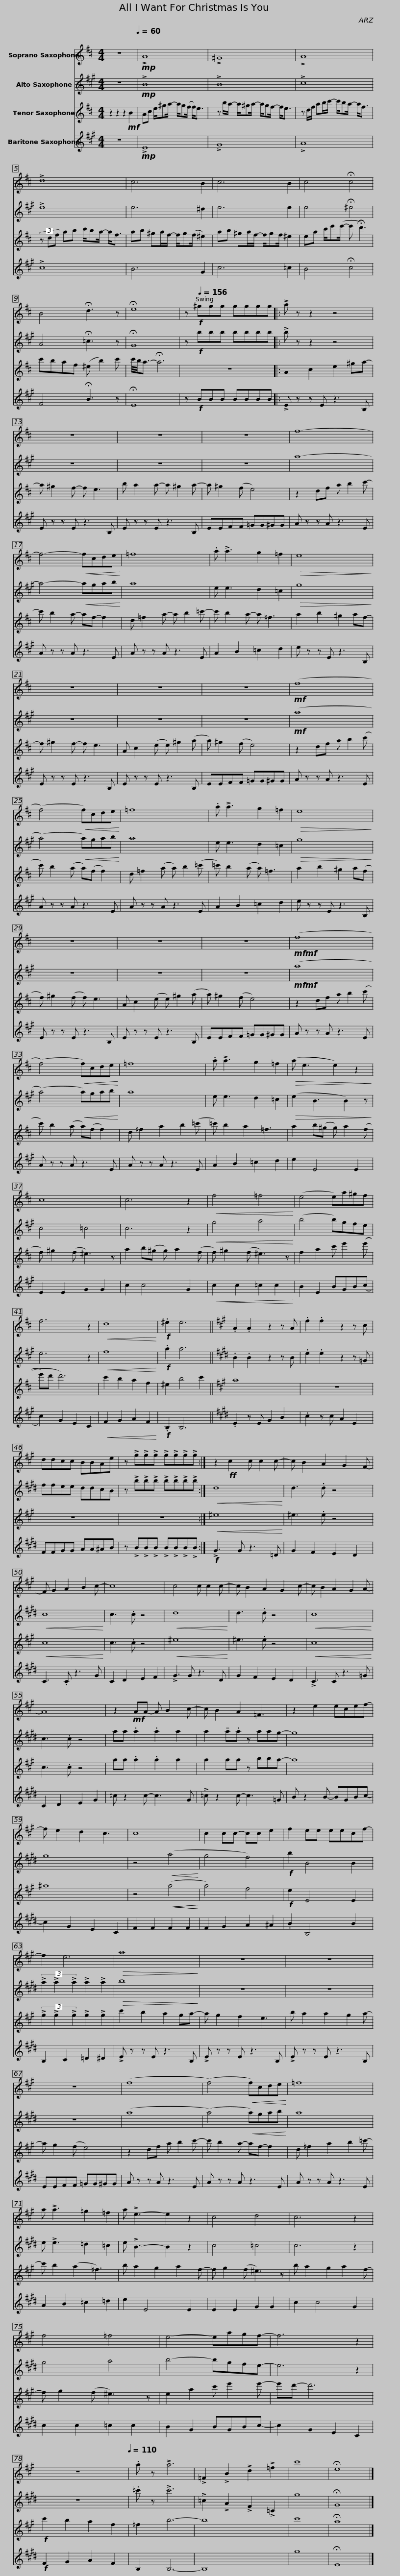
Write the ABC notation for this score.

X:1
%%score 1 2 3 4
L:1/8
M:4/4
I:linebreak $
K:none
V:1 treble transpose=-2
V:2 treble transpose=-9
V:3 treble transpose=-14
V:4 treble transpose=-21
V:1
[K:D] z8[Q:1/4=60] |!mp! !>!A8 | !>!^G8 |$ !>!A8 | !>!d8 | %5
 c6 B2 |$ c6 B2 | c4 !fermata!c4 | B4 !fermata!d3 z | !fermata!e8 |$ %10
 z!f![Q:1/4=156] ^ggg gggg |: !>!a z z2 z4 | z8 | z8 |$ z8 | %15
 f8- | f4-!<(! fcde!<)! | =f8 |$ .a !>!a3 g2 =f2 |!>(! e8!>)! | %20
 z8 | z8 |$ z8 |!mf! (f8 | (f4)!<(! f)cde!<)! | %25
 =f8 |$ .a !>!a3 g2 =f2 |!>(! e8!>)! | z8 | z8 |$ %30
 z8 |!mf!!mf! (f8 | (f4)!<(! f)cde!<)! | =f8 |$ .a !>!a3 g2 =f2 | %35
!>(! (a e3 e2) z2!>)! | c8 | c6 z2 |$!<(! f4 =f4!<)! | (e4 e)a^gf | %40
 f6 z2 |!<(! d8!<)! |!f! .^e2 e6 ||$[K:A] .A2 .A2 z2 z A |[K:A] .f2 .f2 z2 z c | %45
 ddcc BBAe | z !>!g!>!g!>!g !>!g!>!g!>!g!>!g :|$ z2!ff! c2 c c2 c- | c B2 A2 G2 F- | F G2 A2 B2 c- | %50
 c8 | c4 c c2 c- |$ c B2 A2 G2 c- | c B2 A2 G2 A- | A8 | %55
 z2!mf! AA- A B2 c- | c B2 A2 =F3 |$ z2 e2 ecef- | f e2 d2 c3 | c8 | %60
 c2 cc- cc e2 | f2 ee eecf- |$ f2 e6 |!>(! a8!>)! | z8 | %65
 z8 |$ z8 | (f8 | (f4)!<(! f)cde!<)! | =f8 |$ %70
 a !>!a3 =g2 =f2 | a !>!e3- e2 z2 | c4 d4 | c6 z2 | f4 =f4 |$ %75
 e4- eagf- | f6 z2 |[Q:1/4=140] z8[Q:1/4=130][Q:1/4=120][Q:1/4=110] | .a z !>!a6 | !>!=F2 !>!B2 !>!d2 !>!=f2 | %80
 c'8 | !fermata!e8 |] %82
V:2
[K:A] z8 |!mp! !>!B8 | !>!B8 |$ !>!c8 | !>!e8 | %5
 e6 ^d2 |$ e6 e2 | e4 !fermata!^e4 | A4 !fermata!=c3 z | !fermata!G8 |$ %10
 z!f! bbb bbbb |: !>!b z z2 z4 | z8 | z8 |$ z8 | %15
 a8- | a4-!<(! agab!<)! | a8 |$ e e3 d2 =c2 |!>(! g8!>)! | %20
 z8 | z8 |$ z8 |!mf! (a8 | (a4)!<(! a)gab!<)! | %25
 a8 |$ e e3 d2 =c2 |!>(! g8!>)! | z8 | z8 |$ %30
 z8 |!mf!!mf! (a8 | (a4)!<(! a)gab!<)! | a8 |$ e e3 d2 =c2 | %35
!>(! (e2 B3 B2) z!>)! | c4 =c4 | c6 z2 |$!<(! g4 a4!<)! | (b4 b)gfe | %40
 e6 z2 |!<(! f8!<)! |!f! .a2 a6 ||$[K:E] .B2 .B2 z2 z B |[K:E] .e2 .e2 z2 z =G | %45
 ffee ddcB | z !>!b!>!b!>!b !>!b!>!b!>!b!>!b :|$!<(! d8!<)! | d3 .d z4 |!<(! c8!<)! | %50
 c3 .c z4 |!<(! d8!<)! |$ d3 .d z4 |!<(! c8!<)! | c3 .c z4 | %55
 aa .a2 .a2 a2 | a2 !tenuto!a.a z aag- |$ g8 | g8 | z4!<(! (a4!<)! | %60
 g4 f4) |!f! b2 B4 B2 |$ (3!>!a2 !>!a2 !>!a2 !>!a2 !>!a2 |!>(! b8!>)! | z8 | %65
 z8 |$ z8 | (a8 | (a4)!<(! a)gab!<)! | a8 |$ %70
 e !>!e3 =d2 =c2 | e !>!B3- B2 z2 | c4 =c4 | c6 z2 | g4 a4 |$ %75
 b4- bgfe- | e6 z2 | z8 | .=c' z !>!c'6 | !>!=c2 !>!A2 !>!F2 !>!=C2 | %80
 g8 | !fermata!G8 |] %82
V:3
[K:D] z2 z2 z2!mf! B2 | Ac e/^ga/- a/g(f/ f<)e | z b/a/- a/^ga/- a/gf/- f<e |$ z d/f/ ab/c'/- c'/ba/- a<f | (3z df ab c'/ba/- a<f | %5
 ab ^ga/f/- f/g(f/ ^e2) |$ ab ^ga/f/- f/gf/ ^e2 | ea c'/e'(e'/- e' !fermata!d'3) | c'baf (^e b2) c' | c'/4b/4a3/2- !fermata!a6 |$ %10
 z8 |: A2 c2 e2 ^ga- | a ^g2 f- f e3 | b a2 a- a ^g2 a- |$ a ^g2 (f e4) | %15
 z2 df a b2 c'- | c' b2 a- af- f2 | d =f2 a- a b2 =c'- |$ c' b2 a- a =f3 | a2 b2 ^g2 af- | %20
 f ^g2 f- f e3 | A c2 (e e) ^g2 (a |$ a) ^g2 (f e4) | z2 df a b2 (c' | c') b2 (a a)(f f2) | %25
 d =f2 (a a) b2 (=c' |$ =c') b2 (a a) =f3 | a2 b2 ^g2 a(f | f) ^g2 (f f) e3 | A c2 (e e) ^g2 (a |$ %30
 a) ^g2 (f e4) | z2 df a b2 (c' | c') b2 (a a)(f f2) | d =f2 a2 b2 (=c' |$ =c') b2 a2 =f3 | %35
 a2 b(^g g) a2 (f | f) ^g2 (f ^e3) z | a2 b(^g g) a2 (f |$ f) ^g2 (f ^e3) z | f2 a2 c' e'2 ((e' | %40
 e')d' d'6) | c'2 b2 a2 f2 | ^e2 b4 c'2 ||$[K:A] a8 |[K:A] z8 | %45
 z8 | z8 :|$!<(! ^e8!<)! | ^e3 .e z4 |!<(! c8!<)! | %50
 c3 .c z4 |!<(! ^e8!<)! |$ ^e3 .e z4 |!<(! c8!<)! | c3 .c z4 | %55
 aa .a2 .a2 a2 | a2 aa z bba- |$ a8 | ^a8 | z4!<(!!<(! (a4!<)!!<)! | %60
 a4) f4 |!f! e2 E4 E2 |$ (3!>!g2 !>!g2 !>!g2 !>!g2 !>!g2 | c'2 b2 a2 ga- | a g2 f2 e3 | %65
 b a2 a2 g2 a- |$ a g2 (f e4) | z2 df a b2 c'- | c' b2 a- af- f2 | d =f2 a2 b2 =c'- |$ %70
 c' b2 (a2 =f3) | b a2 g2 a2 f- | f g2 (f ^e3) z | b a2 g2 a2 f- | f g2 (f ^e3) z |$ %75
 e2 a2 c' e'2 e'- | e'd'- d'6 |!f! c'2 b2 a2 f2 | =f2 b6- | b8 | %80
 c'8 | !fermata!a8 |] %82
V:4
[K:A] z8 |!mp! !>!E8 | !>!G8 |$ !>!A8 | !>!c8 | %5
 B6 G2 |$ c6 =c2 | B4 !fermata!c4 | F4 !fermata!B3 z | !fermata!E8 |$ %10
 z!f! BBB BBBB |: !>!E z z E z3 B, | E z z E z3 B, | E z z E z3 B, |$ EEFF =GG^GG | %15
 A z z A z3 E | A z z A z3 E | A z z A z3 E |$ A2 B2 =c2 d2 | e z z E z3 B, | %20
 E z z E z3 B, | E z z E z3 B, |$ EEFF =GG^GG | A z z A z3 E | A z z A z3 E | %25
 A z z A z3 E |$ A2 B2 =c2 d2 | e z z E z3 B, | E z z E z3 B, | E z z E z3 B, |$ %30
 EEFF =GG^GG | A z z A z3 E | A z z A z3 E | A z z A z3 E |$ A2 B2 =c2 d2 | %35
 e2 E4 E2 | E2 E2 G2 G2 | c2 c4 G2 |$!<(! c2 c2 =c2 c2!<)! | B2 E2 BGB(c | %40
 c2) G2 E2 C2 |!<(! F2 G2 A2 F2!<)! |!f! .B,2 B,6 ||$[K:E] .E2 z E G2 B2 |[K:E] .c2 z c A2 E2 | %45
 FFGG AA^AB | z !>!B!>!B!>!B !>!B!>!B!>!B!>!B :|$!f! !>!G3 G z3 =D | G2 F2 E2 D2 | C3 .C z3 G | %50
 C2 D2 E2 F2 | !>!G3 G z3 D |$ G2 F2 E2 D2 | !>!C3 C z3 =G | C2 D2 E2 G2 | %55
 =c z2 c- c3 G | !>!=c z2 c- c3 =G |$ B z2 B- BGBc- | c2 G2 E2 C2 | F2 F2 F2 F2 | %60
 F2 G2 A2 ^A2 | .B2 B,4 B2 |$ B,2 C2 =D2 ^D2 | !>!E z z E z3 B, | !>!E z z E z3 B, | %65
 !>!E z z E z3 B, |$ EEFF =GG^GG | A z z A z3 E | A z z A z3 E | A z z A z3 E |$ %70
 A2 B2 =c2 =d2 | e2 E4 E2 | E2 E2 G2 G2 | c2 c4 G2 | c2 c2 =c2 c2 |$ %75
 B2 G2 BGBc- | c2 G2 E2 C2 |!f! F2 G2 A2 F2 | B,2 B,6- | B,8 | %80
 g8 | !fermata!E8 |] %82
